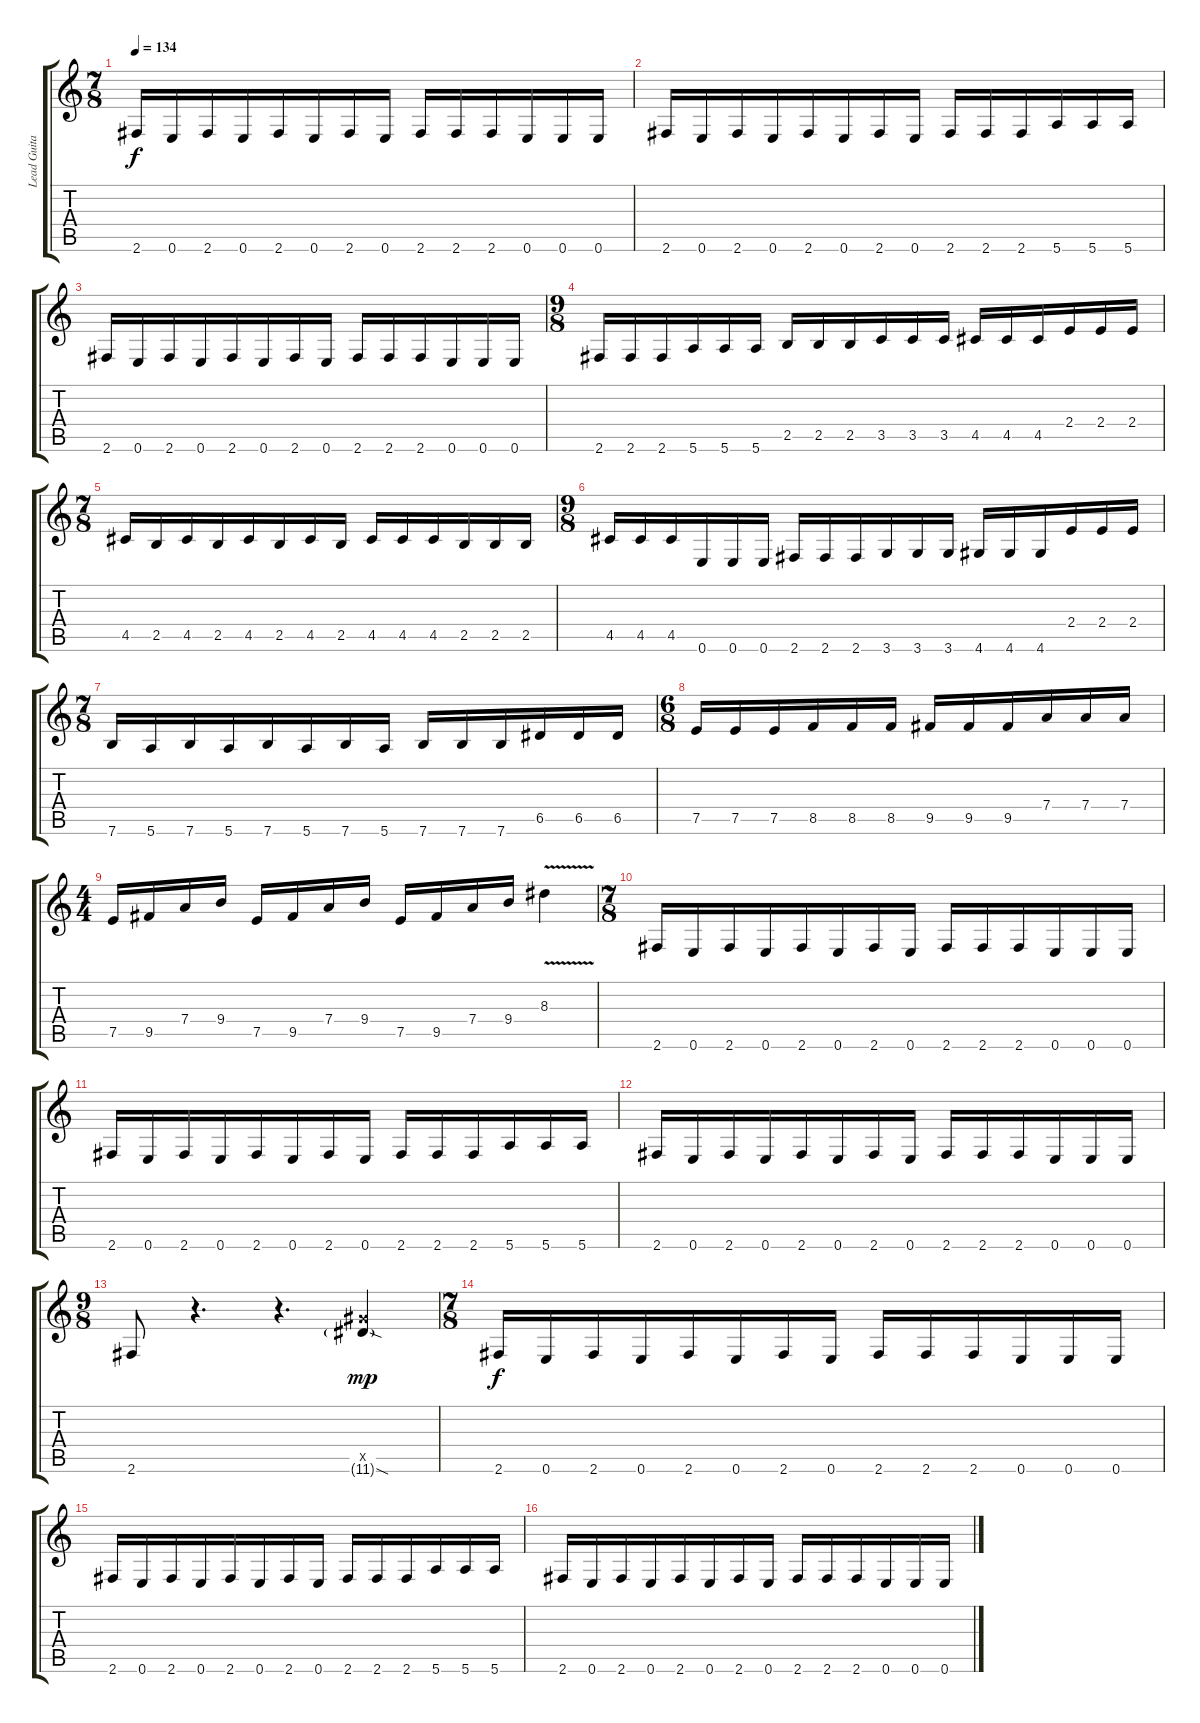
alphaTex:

\track ("Lead Guitar" "Lead Guita") {instrument distortionguitar}
\staff {score tabs}
\tuning (E4 B3 G3 D3 A2 E2) {hide}
\ts (7 8)
\tempo 134
\clef g2
\ks c
2.6.16{dy f} 0.6.16 2.6.16 0.6.16 2.6.16 0.6.16 2.6.16 0.6.16 2.6.16 2.6.16 2.6.16 0.6.16 0.6.16 0.6.16 |
2.6.16 0.6.16 2.6.16 0.6.16 2.6.16 0.6.16 2.6.16 0.6.16 2.6.16 2.6.16 2.6.16 5.6.16 5.6.16 5.6.16 |
2.6.16 0.6.16 2.6.16 0.6.16 2.6.16 0.6.16 2.6.16 0.6.16 2.6.16 2.6.16 2.6.16 0.6.16 0.6.16 0.6.16 |
\ts (9 8)
2.6.16 2.6.16 2.6.16 5.6.16 5.6.16 5.6.16 2.5.16 2.5.16 2.5.16 3.5.16 3.5.16 3.5.16 4.5.16 4.5.16 4.5.16 2.4.16 2.4.16 2.4.16 |
\ts (7 8)
4.5.16 2.5.16 4.5.16 2.5.16 4.5.16 2.5.16 4.5.16 2.5.16 4.5.16 4.5.16 4.5.16 2.5.16 2.5.16 2.5.16 |
\ts (9 8)
4.5.16 4.5.16 4.5.16 0.6.16 0.6.16 0.6.16 2.6.16 2.6.16 2.6.16 3.6.16 3.6.16 3.6.16 4.6.16 4.6.16 4.6.16 2.4.16 2.4.16 2.4.16 |
\ts (7 8)
7.6.16 5.6.16 7.6.16 5.6.16 7.6.16 5.6.16 7.6.16 5.6.16 7.6.16 7.6.16 7.6.16 6.5.16 6.5.16 6.5.16 |
\ts (6 8)
7.5.16 7.5.16 7.5.16 8.5.16 8.5.16 8.5.16 9.5.16 9.5.16 9.5.16 7.4.16 7.4.16 7.4.16 |
\ts (4 4)
7.5.16 9.5.16 7.4.16 9.4.16 7.5.16 9.5.16 7.4.16 9.4.16 7.5.16 9.5.16 7.4.16 9.4.16 8.3{v}.4 |
\ts (7 8)
2.6.16 0.6.16 2.6.16 0.6.16 2.6.16 0.6.16 2.6.16 0.6.16 2.6.16 2.6.16 2.6.16 0.6.16 0.6.16 0.6.16 |
2.6.16 0.6.16 2.6.16 0.6.16 2.6.16 0.6.16 2.6.16 0.6.16 2.6.16 2.6.16 2.6.16 5.6.16 5.6.16 5.6.16 |
2.6.16 0.6.16 2.6.16 0.6.16 2.6.16 0.6.16 2.6.16 0.6.16 2.6.16 2.6.16 2.6.16 0.6.16 0.6.16 0.6.16 |
\ts (9 8)
2.6.8 r.4{d} r.4{d} (11.5{x} 11.6{sod g}).4{dy mp} |
\ts (7 8)
2.6.16{dy f} 0.6.16 2.6.16 0.6.16 2.6.16 0.6.16 2.6.16 0.6.16 2.6.16 2.6.16 2.6.16 0.6.16 0.6.16 0.6.16 |
2.6.16 0.6.16 2.6.16 0.6.16 2.6.16 0.6.16 2.6.16 0.6.16 2.6.16 2.6.16 2.6.16 5.6.16 5.6.16 5.6.16 |
2.6.16 0.6.16 2.6.16 0.6.16 2.6.16 0.6.16 2.6.16 0.6.16 2.6.16 2.6.16 2.6.16 0.6.16 0.6.16 0.6.16
